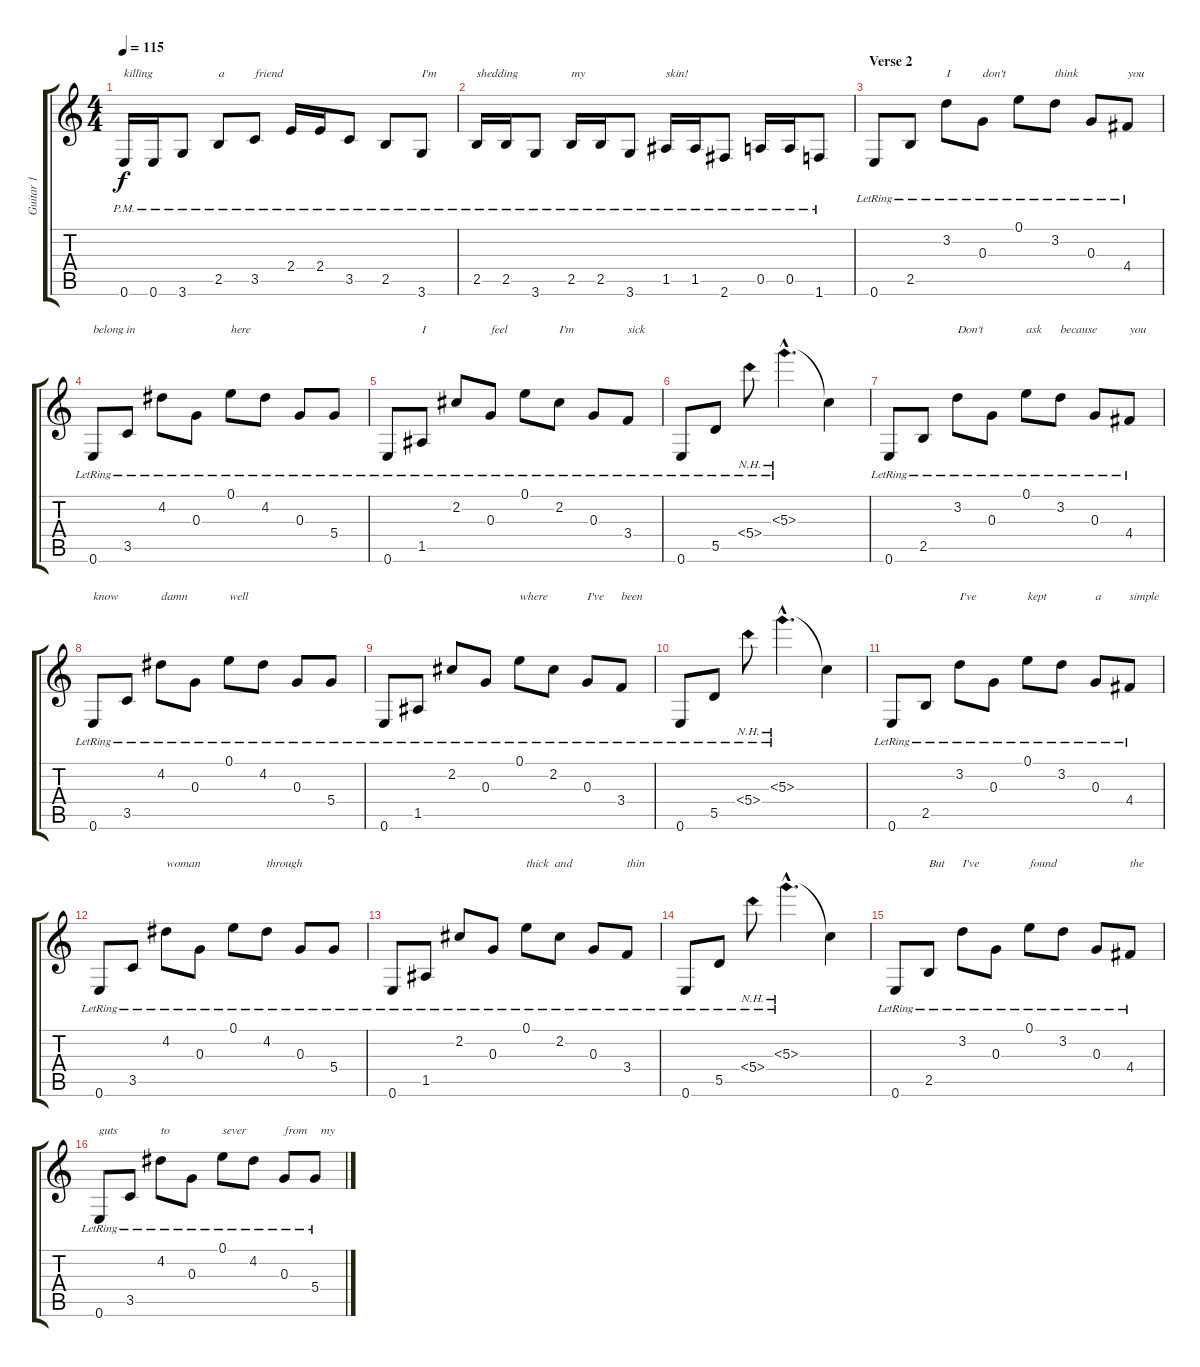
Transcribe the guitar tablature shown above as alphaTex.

\track ("Guitar 1" "Guitar 1") {instrument distortionguitar}
\staff {score tabs}
\tuning (E4 B3 G3 D3 A2 E2) {hide}
\ts (4 4)
\tempo 115
\clef g2
\ks c
0.6{pm}.16{txt "killing" dy f} 0.6{pm}.16 3.6{pm}.8 2.5{pm}.8{txt "a"} 3.5{pm}.8{txt "friend"} 2.4{pm}.16 2.4{pm}.16 3.5{pm}.8 2.5{pm}.8 3.6{pm}.8{txt "I'm"} |
2.5{pm}.16{txt "shedding"} 2.5{pm}.16 3.6{pm}.8 2.5{pm}.16{txt "my"} 2.5{pm}.16 3.6{pm}.8 1.5{pm}.16{txt "skin!"} 1.5{pm}.16 2.6{pm}.8 0.5{pm}.16 0.5{pm}.16 1.6{pm}.8 |
\section ("" "Verse 2")
0.6{lr}.8{instrument electricguitarclean} 2.5{lr}.8 3.2{lr}.8{txt "I"} 0.3{lr}.8{txt "don't"} 0.1{lr}.8 3.2{lr}.8{txt "think"} 0.3{lr}.8 4.4{lr}.8{txt "you"} |
0.6{lr}.8{txt "belong in"} 3.5{lr}.8 4.2{lr}.8 0.3{lr}.8 0.1{lr}.8{txt "here"} 4.2{lr}.8 0.3{lr}.8 5.4{lr}.8 |
0.6{lr}.8 1.5{lr}.8{txt "I "} 2.2{lr}.8 0.3{lr}.8{txt "feel"} 0.1{lr}.8 2.2{lr}.8{txt "I'm"} 0.3{lr}.8 3.4{lr}.8{txt "sick"} |
0.6{lr}.8 5.5{lr}.8 5.4{nh lr}.8 5.3{nh hac lr}.4{d} 5.3{t}.4 |
0.6{lr}.8 2.5{lr}.8 3.2{lr}.8{txt "Don't"} 0.3{lr}.8 0.1{lr}.8{txt "ask"} 3.2{lr}.8{txt "because"} 0.3{lr}.8 4.4{lr}.8{txt "you"} |
0.6{lr}.8{txt "know"} 3.5{lr}.8 4.2{lr}.8{txt "damn"} 0.3{lr}.8 0.1{lr}.8{txt "well"} 4.2{lr}.8 0.3{lr}.8 5.4{lr}.8 |
0.6{lr}.8 1.5{lr}.8 2.2{lr}.8 0.3{lr}.8 0.1{lr}.8{txt "where"} 2.2{lr}.8 0.3{lr}.8{txt "I've"} 3.4{lr}.8{txt "been"} |
0.6{lr}.8 5.5{lr}.8 5.4{nh lr}.8 5.3{nh hac lr}.4{d} 5.3{t}.4 |
0.6{lr}.8 2.5{lr}.8 3.2{lr}.8{txt "I've"} 0.3{lr}.8 0.1{lr}.8{txt "kept"} 3.2{lr}.8 0.3{lr}.8{txt "a"} 4.4{lr}.8{txt "simple"} |
0.6{lr}.8 3.5{lr}.8 4.2{lr}.8{txt "woman"} 0.3{lr}.8 0.1{lr}.8 4.2{lr}.8{txt "through"} 0.3{lr}.8 5.4{lr}.8 |
0.6{lr}.8 1.5{lr}.8 2.2{lr}.8 0.3{lr}.8 0.1{lr}.8{txt "thick  and"} 2.2{lr}.8 0.3{lr}.8 3.4{lr}.8{txt "thin"} |
0.6{lr}.8 5.5{lr}.8 5.4{nh lr}.8 5.3{nh hac lr}.4{d} 5.3{t}.4 |
0.6{lr}.8 2.5{lr}.8{txt "But"} 3.2{lr}.8{txt "I've"} 0.3{lr}.8 0.1{lr}.8{txt "found"} 3.2{lr}.8 0.3{lr}.8 4.4{lr}.8{txt "the"} |
0.6{lr}.8{txt "guts"} 3.5{lr}.8 4.2{lr}.8{txt "to"} 0.3{lr}.8 0.1{lr}.8{txt "sever"} 4.2{lr}.8 0.3{lr}.8{txt "from"} 5.4{lr}.8{txt "  my"}
